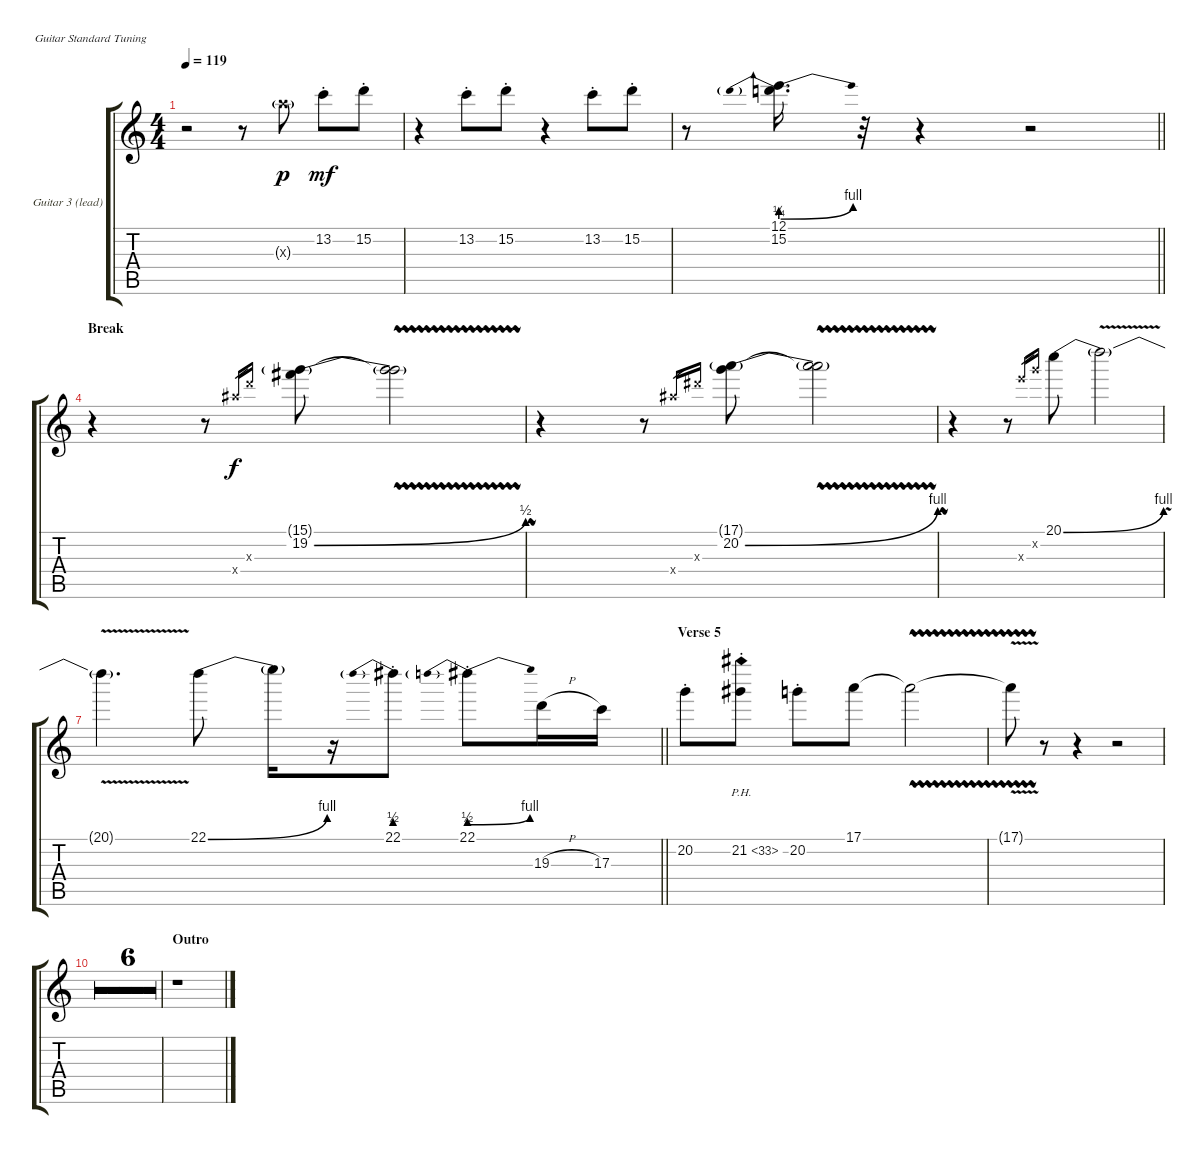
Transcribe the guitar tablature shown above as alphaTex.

\defaultSystemsLayout 4
\bracketExtendMode groupsimilarinstruments
\useSystemSignSeparator
\multiBarRest
\multiTrackTrackNamePolicy allsystems
\firstSystemTrackNameMode fullname
\firstSystemTrackNameOrientation horizontal
\otherSystemsTrackNameOrientation horizontal
\defaultBarNumberDisplay FirstOfSystem
\track ("Guitar 3 (lead)" "Gtr. 3") {multiBarRest instrument overdrivenguitar}
\staff {score tabs}
\tuning (E4 B3 G3 D3 A2 E2)
\ts (4 4)
\tempo 119
\clef g2
\ks aminor
r.2{dy mf} r.8 14.3{g x}.8{dy p} 13.2{st}.8{dy mf} 15.2{st}.8 |
r.4 13.2{st}.8 15.2{st}.8 r.4 13.2{st}.8 15.2{st}.8 |
\barLineRight lightlight
r.8 (12.1 15.2{be (prebendbend 0 1 57.599999999999994 4)}).16{d} r.32 r.4 r.2 |
\section ("" "Break")
r.4 r.8 20.4{x}.16{gr dy f} 19.3{x}.16{gr} (19.2{be (bend 18 0 38.4 2)} 15.1{g}).8 (19.2{vw t} 15.1{t}).2 |
r.4 r.8 20.4{x}.16{gr} 20.3{x}.16{gr} (20.2{be (bend 29.4 0 56.4 4)} 17.1{g}).8 (20.2{vw t} 17.1{t}).2 |
r.4 r.8 21.3{x}.16{gr} 20.2{x}.16{gr} 20.1{be (bend 28.799999999999997 0 37.8 4)}.8 20.1{v t}.2 |
\barLineRight lightlight
20.1{v t}.4{d} 22.1{be (bend 0 0 15 4)}.8 22.1{t}.16 r.16 22.1{be (prebend 0 2 60 2) st}.8 22.1{be (prebendbend 0 2 15.6 4) st}.8 19.3{h}.16 17.3.16 |
\section ("" "Verse 5")
20.2{st}.8 21.2{ph 12 st}.8 20.2{st}.8 17.1.8 17.1{vw t}.2 |
17.1{v t}.8 r.8 r.4 r.2 |
r.1 |
r.1 |
r.1 |
r.1 |
r.1 |
\barLineRight lightlight
r.1 |
\section ("" "Outro")
r.1
